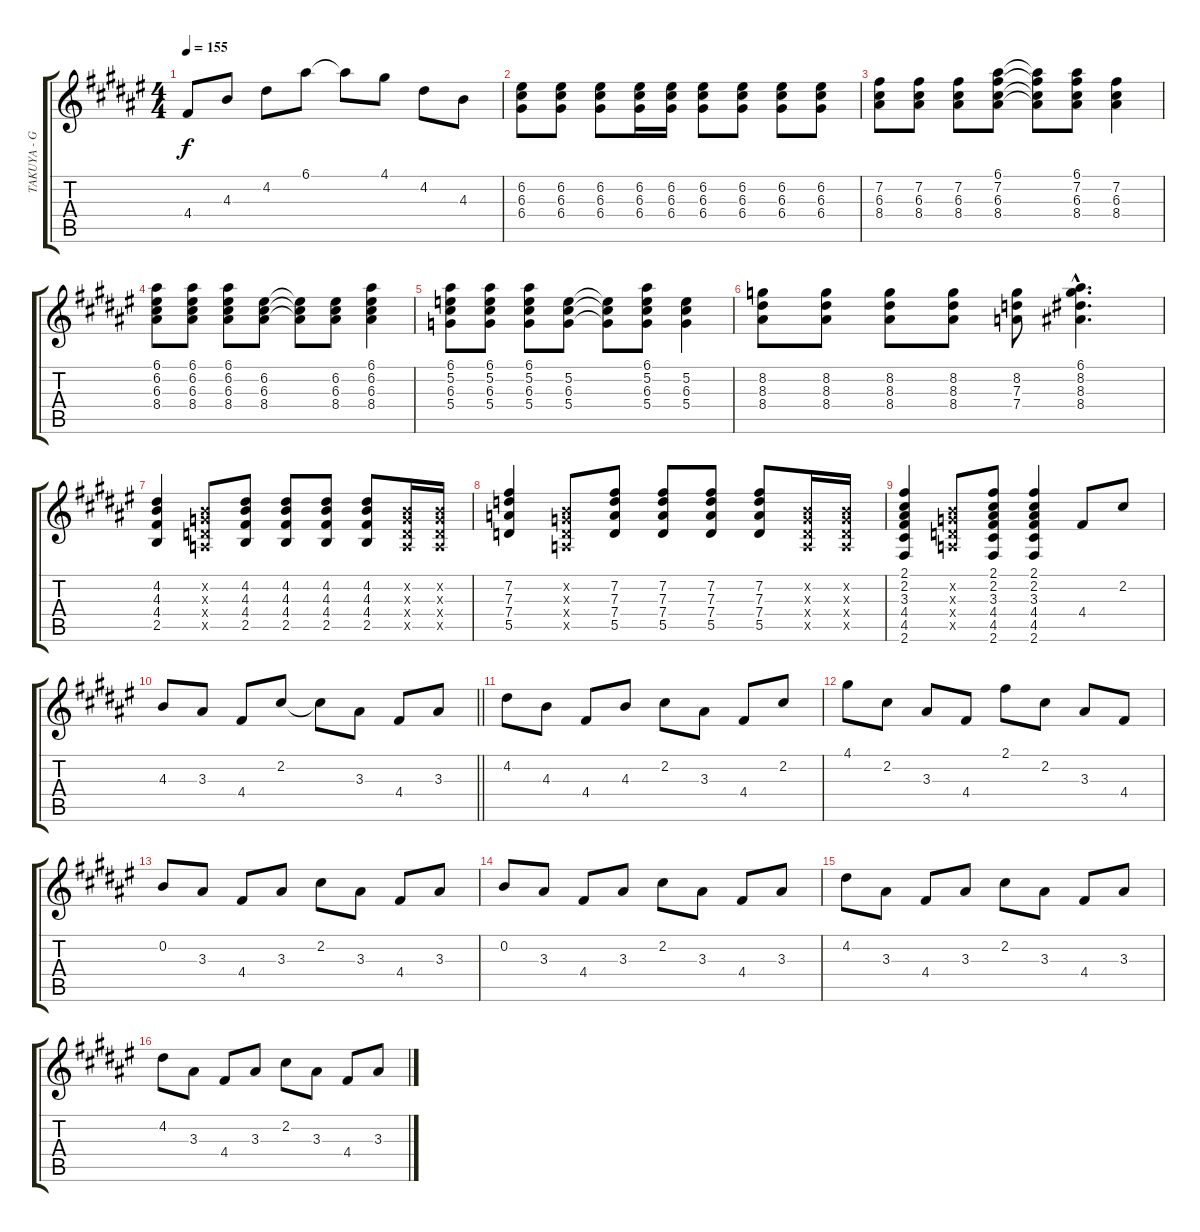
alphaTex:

\track ("TAKUYA - Guitar 1" "TAKUYA - G") {instrument overdrivenguitar}
\staff {score tabs}
\tuning (E4 B3 G3 D3 A2 E2) {hide}
\ts (4 4)
\tempo 155
\clef g2
\ks f#
4.4.8{dy f} 4.3.8 4.2.8 6.1.8 6.1{t}.8 4.1.8 4.2.8 4.3.8 |
(6.2 6.3 6.4).8 (6.2 6.3 6.4).8 (6.2 6.3 6.4).8 (6.2 6.3 6.4).16 (6.2 6.3 6.4).16 (6.2 6.3 6.4).8 (6.2 6.3 6.4).8 (6.2 6.3 6.4).8 (6.2 6.3 6.4).8 |
(7.2 6.3 8.4).8 (7.2 6.3 8.4).8 (7.2 6.3 8.4).8 (6.1 7.2 6.3 8.4).8 (6.1{t} 7.2{t} 6.3{t} 8.4{t}).8 (6.1 7.2 6.3 8.4).8 (7.2 6.3 8.4).4 |
(6.1 6.2 6.3 8.4).8 (6.1 6.2 6.3 8.4).8 (6.1 6.2 6.3 8.4).8 (6.2 6.3 8.4).8 (6.2{t} 6.3{t} 8.4{t}).8 (6.2 6.3 8.4).8 (6.1 6.2 6.3 8.4).4 |
(6.1 5.2 6.3 5.4).8 (6.1 5.2 6.3 5.4).8 (6.1 5.2 6.3 5.4).8 (5.2 6.3 5.4).8 (5.2{t} 6.3{t} 5.4{t}).8 (6.1 5.2 6.3 5.4).8 (5.2 6.3 5.4).4 |
(8.2 8.3 8.4).8 (8.2 8.3 8.4).8 (8.2 8.3 8.4).8 (8.2 8.3 8.4).8 (8.2 7.3 7.4).8 (6.1{hac} 8.2{hac} 8.3{hac} 8.4{hac}).4{d} |
(4.2 4.3 4.4 2.5).4 (0.2{x} 0.3{x} 0.4{x} 0.5{x}).8 (4.2 4.3 4.4 2.5).8 (4.2 4.3 4.4 2.5).8 (4.2 4.3 4.4 2.5).8 (4.2 4.3 4.4 2.5).8 (0.2{x} 0.3{x} 0.4{x} 0.5{x}).16 (0.2{x} 0.3{x} 0.4{x} 0.5{x}).16 |
(7.2 7.3 7.4 5.5).4 (0.2{x} 0.3{x} 0.4{x} 0.5{x}).8 (7.2 7.3 7.4 5.5).8 (7.2 7.3 7.4 5.5).8 (7.2 7.3 7.4 5.5).8 (7.2 7.3 7.4 5.5).8 (0.2{x} 0.3{x} 0.4{x} 0.5{x}).16 (0.2{x} 0.3{x} 0.4{x} 0.5{x}).16 |
(2.1 2.2 3.3 4.4 4.5 2.6).4 (0.2{x} 0.3{x} 0.4{x} 0.5{x}).8 (2.1 2.2 3.3 4.4 4.5 2.6).8 (2.1 2.2 3.3 4.4 4.5 2.6).4 4.4.8 2.2.8 |
\barLineRight lightlight
4.3.8 3.3.8 4.4.8 2.2.8 2.2{t}.8 3.3.8 4.4.8 3.3.8 |
4.2.8 4.3.8 4.4.8 4.3.8 2.2.8 3.3.8 4.4.8 2.2.8 |
4.1.8 2.2.8 3.3.8 4.4.8 2.1.8 2.2.8 3.3.8 4.4.8 |
0.2.8 3.3.8 4.4.8 3.3.8 2.2.8 3.3.8 4.4.8 3.3.8 |
0.2.8 3.3.8 4.4.8 3.3.8 2.2.8 3.3.8 4.4.8 3.3.8 |
4.2.8 3.3.8 4.4.8 3.3.8 2.2.8 3.3.8 4.4.8 3.3.8 |
4.2.8 3.3.8 4.4.8 3.3.8 2.2.8 3.3.8 4.4.8 3.3.8
